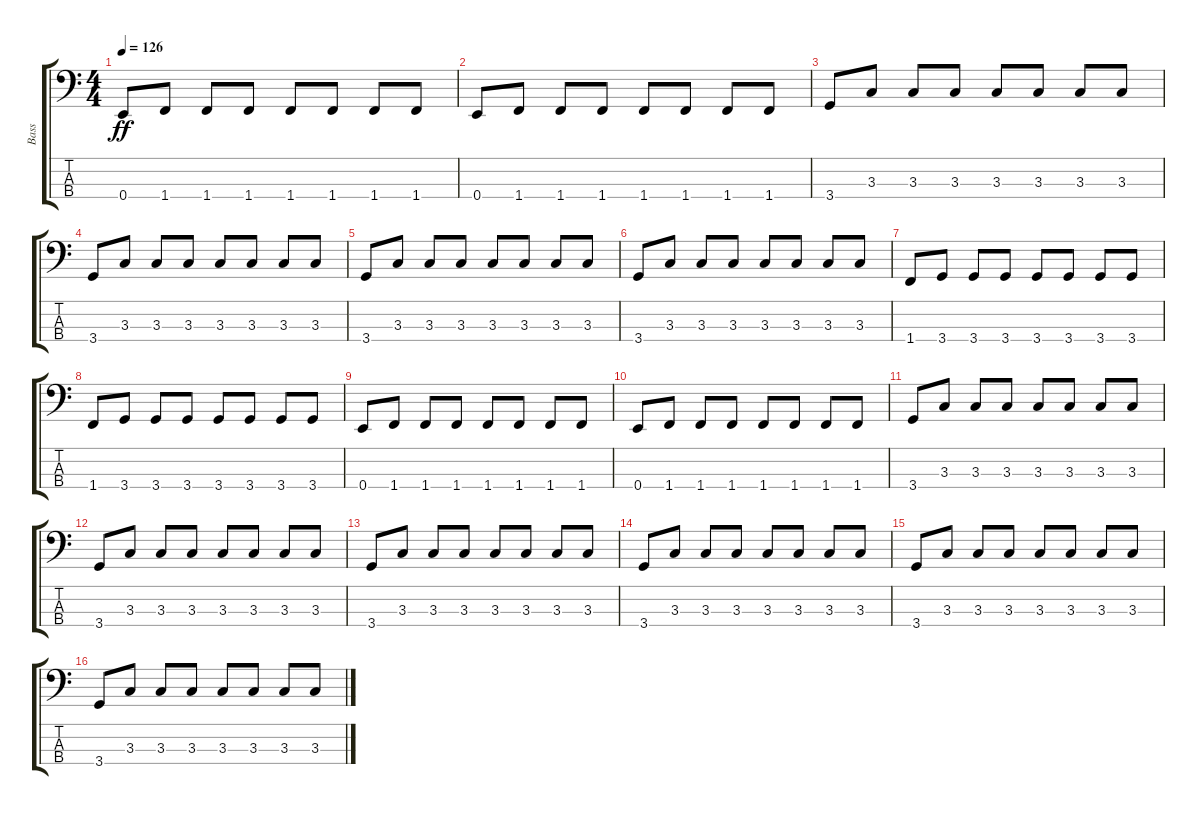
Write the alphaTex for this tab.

\track ("Bass" "Bass") {instrument electricbassfinger}
\staff {score tabs}
\tuning (G2 D2 A1 E1) {hide}
\ts (4 4)
\tempo 126
\clef f4
\ks c
0.4.8{dy ff} 1.4.8 1.4.8 1.4.8 1.4.8 1.4.8 1.4.8 1.4.8 |
0.4.8 1.4.8 1.4.8 1.4.8 1.4.8 1.4.8 1.4.8 1.4.8 |
3.4.8 3.3.8 3.3.8 3.3.8 3.3.8 3.3.8 3.3.8 3.3.8 |
3.4.8 3.3.8 3.3.8 3.3.8 3.3.8 3.3.8 3.3.8 3.3.8 |
3.4.8 3.3.8 3.3.8 3.3.8 3.3.8 3.3.8 3.3.8 3.3.8 |
3.4.8 3.3.8 3.3.8 3.3.8 3.3.8 3.3.8 3.3.8 3.3.8 |
1.4.8 3.4.8 3.4.8 3.4.8 3.4.8 3.4.8 3.4.8 3.4.8 |
1.4.8 3.4.8 3.4.8 3.4.8 3.4.8 3.4.8 3.4.8 3.4.8 |
0.4.8 1.4.8 1.4.8 1.4.8 1.4.8 1.4.8 1.4.8 1.4.8 |
0.4.8 1.4.8 1.4.8 1.4.8 1.4.8 1.4.8 1.4.8 1.4.8 |
3.4.8 3.3.8 3.3.8 3.3.8 3.3.8 3.3.8 3.3.8 3.3.8 |
3.4.8 3.3.8 3.3.8 3.3.8 3.3.8 3.3.8 3.3.8 3.3.8 |
3.4.8 3.3.8 3.3.8 3.3.8 3.3.8 3.3.8 3.3.8 3.3.8 |
3.4.8 3.3.8 3.3.8 3.3.8 3.3.8 3.3.8 3.3.8 3.3.8 |
3.4.8 3.3.8 3.3.8 3.3.8 3.3.8 3.3.8 3.3.8 3.3.8 |
3.4.8 3.3.8 3.3.8 3.3.8 3.3.8 3.3.8 3.3.8 3.3.8
